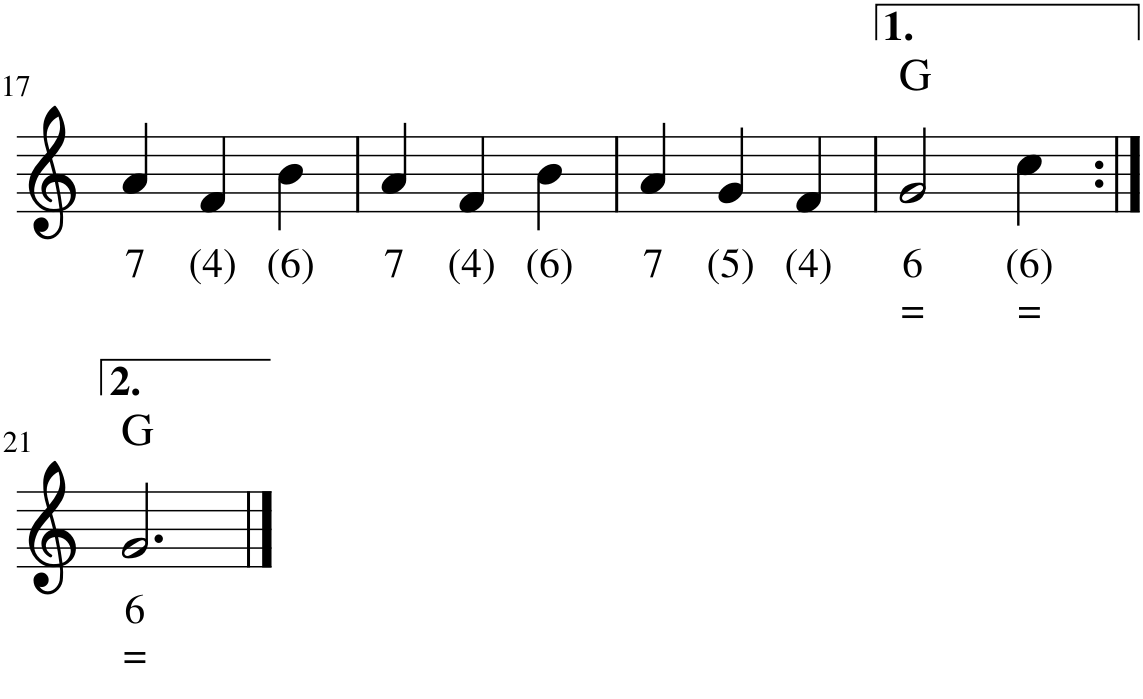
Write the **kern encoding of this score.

**kern	**text	**text	**harte
*part1	*part1	*part1	*part1
*staff1	*staff1	*staff1	*
*I"Stem	*	*	*
*I'Stm.	*	*	*
!!LO:PB:g=z
*clefG2	*	*	*
*k[]	*	*	*
*M3/4	*	*	*
=17	=17	=17	=17
!	!LO:LY:b	!	!
4a/	7	.	.
!	!LO:LY:b	!	!
4f/	(4)	.	.
!	!LO:LY:b	!	!
4b\	(6)	.	.
=18	=18	=18	=18
!	!LO:LY:b	!	!
4a/	7	.	.
!	!LO:LY:b	!	!
4f/	(4)	.	.
!	!LO:LY:b	!	!
4b\	(6)	.	.
=19	=19	=19	=19
!	!LO:LY:b	!	!
4a/	7	.	.
!	!LO:LY:b	!	!
4g/	(5)	.	.
!	!LO:LY:b	!	!
4f/	(4)	.	.
=20	=20	=20	=20
!	!LO:LY:b	!LO:LY:b	!
2g/	6	=	G:maj
!	!LO:LY:b	!LO:LY:b	!
4cc\	(6)	=	.
!!LO:LB:g=z
=21:|!	=21:|!	=21:|!	=21:|!
!	!LO:LY:b	!LO:LY:b	!
2.g/	6	=	G:maj
==	==	==	==
*-	*-	*-	*-
